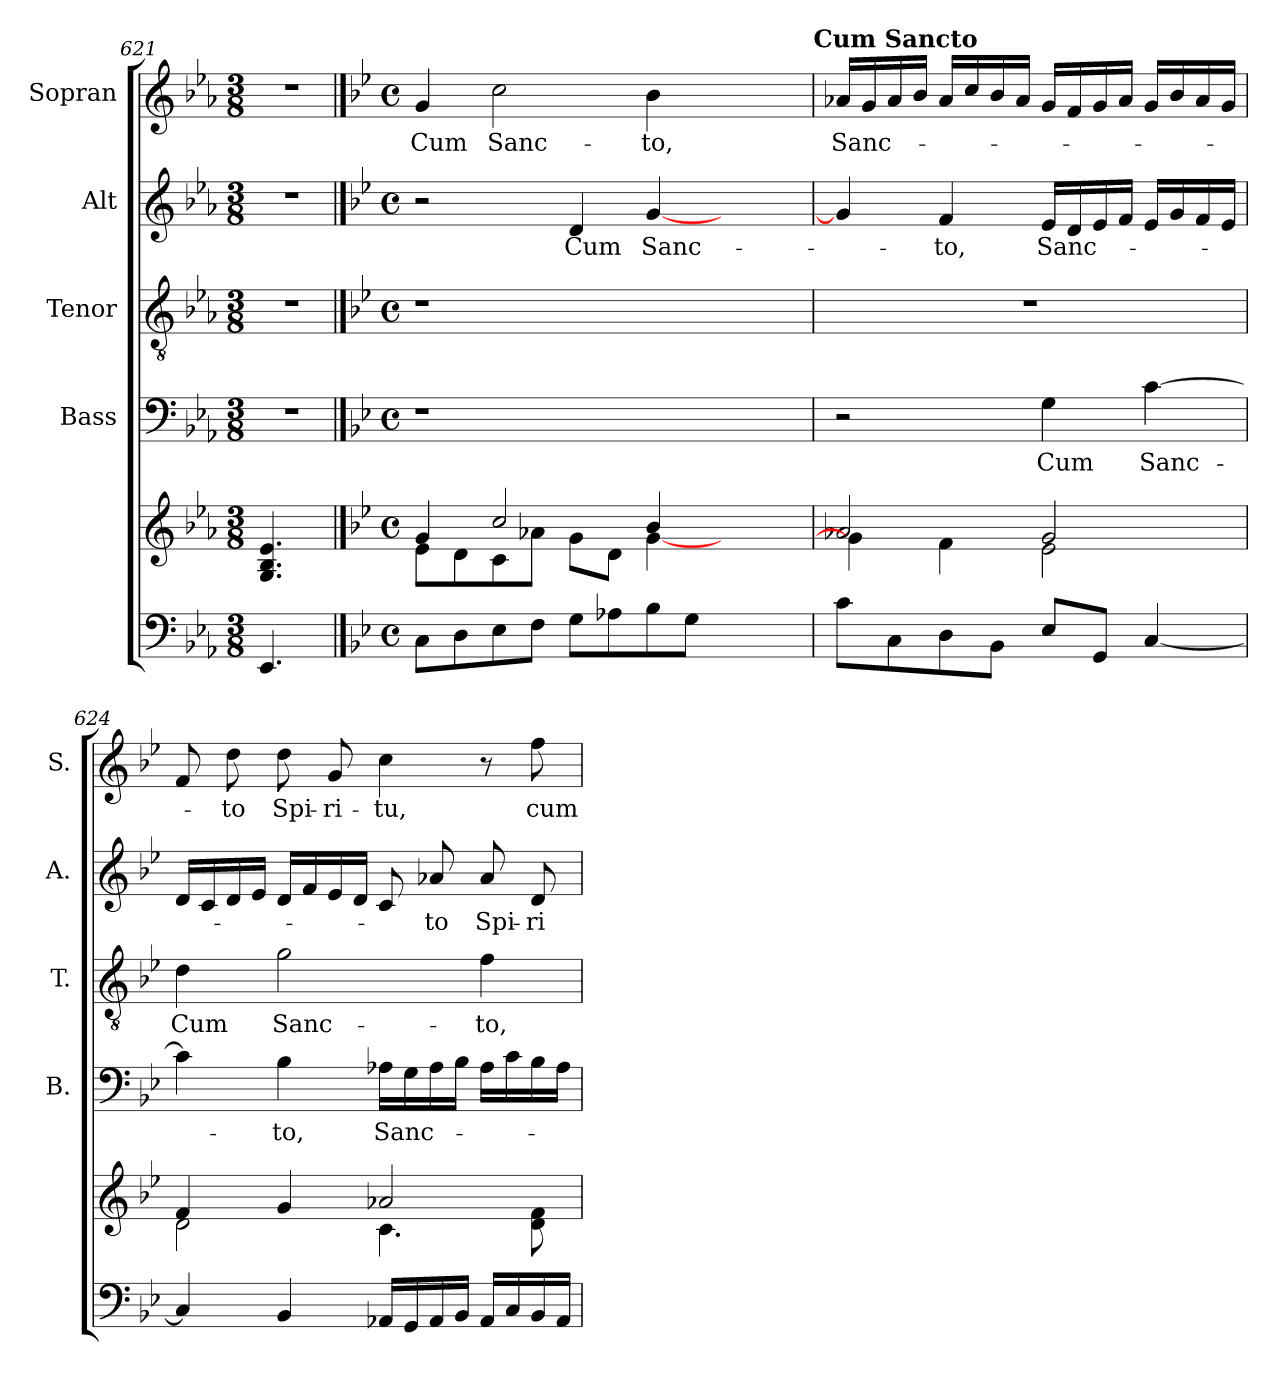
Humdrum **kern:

**kern	**kern	**kern	**text	**kern	**text	**kern	**text	**kern	**text
*part5	*part5	*part4	*part4	*part3	*part3	*part2	*part2	*part1	*part1
*staff6	*staff5	*staff4	*staff4	*staff3	*staff3	*staff2	*staff2	*staff1	*staff1
*	*	*I"Bass	*	*I"Tenor	*	*I"Alt	*	*I"Sopran	*
*	*	*I'B.	*	*I'T.	*	*I'A.	*	*I'S.	*
*clefF4	*clefG2	*clefF4	*	*clefGv2	*	*clefG2	*	*clefG2	*
*k[b-e-a-]	*k[b-e-a-]	*k[b-e-a-]	*	*k[b-e-a-]	*	*k[b-e-a-]	*	*k[b-e-a-]	*
*E-:	*E-:	*E-:	*	*E-:	*	*E-:	*	*E-:	*
*M3/8	*M3/8	*M3/8	*	*M3/8	*	*M3/8	*	*M3/8	*
=621	=621	=621	=621	=621	=621	=621	=621	=621	=621
4.EE-/	4.G/ 4.B-/ 4.e-/	4.r	.	4.r	.	4.r	.	4.r	.
!!LO:PB:g=z
==622	==622	==622	==622	==622	==622	==622	==622	==622	==622
*k[b-e-]	*k[b-e-]	*k[b-e-]	*	*k[b-e-]	*	*k[b-e-]	*	*k[b-e-]	*
*B-:	*B-:	*B-:	*	*B-:	*	*B-:	*	*B-:	*
*M4/4	*M4/4	*M4/4	*	*M4/4	*	*M4/4	*	*M4/4	*
*met(c)	*met(c)	*met(c)	*	*met(c)	*	*met(c)	*	*met(c)	*
*	*^	*	*	*	*	*	*	*	*
!	!	!	!	!	!	!	!	!	!	!LO:LY:b
8C\L	4g/	8e-\L	1r	.	1r	.	2r	.	4g/	Cum
8D\	.	8d\	.	.	.	.	.	.	.	.
!	!	!	!	!	!	!	!	!	!	!LO:LY:b
8E-\	2cc/	8c\	.	.	.	.	.	.	2cc\	Sanc-
8F\J	.	8a-X\J	.	.	.	.	.	.	.	.
!	!	!	!	!	!	!	!	!LO:LY:b	!	!
8G\L	.	8g\L	.	.	.	.	4d/	Cum	.	.
8A-X\	.	8d\J	.	.	.	.	.	.	.	.
!	!	!	!	!	!	!	!	!LO:LY:b	!	!LO:LY:b
8B-\	4b-/	[<4g\	.	.	.	.	[4g/	Sanc-	4b-\	-to,
8G\J	.	.	.	.	.	.	.	.	.	.
2ryy	2ryy	2ryy	2ryy	.	2ryy	.	2ryy	.	2ryy	.
!	!	!	!	!	!	!	!	!	!LO:TX:a:B:t=Cum Sancto	!
=623	=623	=623	=623	=623	=623	=623	=623	=623	=623	=623
!	!	!	!	!	!	!	!	!	!	!LO:LY:b
8c\L	2a-X/	4g\]	2r	.	1r	.	4g/]	.	16a-X/LL	Sanc-
.	.	.	.	.	.	.	.	.	16g/	.
8C\	.	.	.	.	.	.	.	.	16a-/	.
.	.	.	.	.	.	.	.	.	16b-/JJ	.
!	!	!	!	!	!	!	!	!LO:LY:b	!	!
8D\	.	4f\	.	.	.	.	4f/	-to,	16a-/LL	.
.	.	.	.	.	.	.	.	.	16cc/	.
8BB-\J	.	.	.	.	.	.	.	.	16b-/	.
.	.	.	.	.	.	.	.	.	16a-/JJ	.
!	!	!	!	!LO:LY:b	!	!	!	!LO:LY:b	!	!
8E-/L	2g/	2e-\	4G\	Cum	.	.	16e-/LL	Sanc-	16g/LL	.
.	.	.	.	.	.	.	16d/	.	16f/	.
8GG/J	.	.	.	.	.	.	16e-/	.	16g/	.
.	.	.	.	.	.	.	16f/JJ	.	16a-/JJ	.
!	!	!	!	!LO:LY:b	!	!	!	!	!	!
[4C/	.	.	[4c\	Sanc-	.	.	16e-/LL	.	16g/LL	.
.	.	.	.	.	.	.	16g/	.	16b-/	.
.	.	.	.	.	.	.	16f/	.	16a-/	.
.	.	.	.	.	.	.	16e-/JJ	.	16g/JJ	.
=624	=624	=624	=624	=624	=624	=624	=624	=624	=624	=624
!	!	!	!	!	!	!LO:LY:b	!	!	!	!
4C/]	4f/	2d\	4c\]	.	4d\	Cum	16d/LL	.	8f/	.
.	.	.	.	.	.	.	16c/	.	.	.
!	!	!	!	!	!	!	!	!	!	!LO:LY:b
.	.	.	.	.	.	.	16d/	.	8dd\	-to
.	.	.	.	.	.	.	16e-/JJ	.	.	.
!	!	!	!	!LO:LY:b	!	!LO:LY:b	!	!	!	!LO:LY:b
4BB-/	4g/	.	4B-\	-to,	2g\	Sanc-	16d/LL	.	8dd\	Spi-
.	.	.	.	.	.	.	16f/	.	.	.
!	!	!	!	!	!	!	!	!	!	!LO:LY:b
.	.	.	.	.	.	.	16e-/	.	8g/	-ri-
.	.	.	.	.	.	.	16d/JJ	.	.	.
!	!	!	!	!LO:LY:b	!	!	!	!	!	!LO:LY:b
16AA-X/LL	2a-X/	4.c\	16A-X\LL	Sanc-	.	.	8c/	.	4cc\	-tu,
16GG/	.	.	16G\	.	.	.	.	.	.	.
!	!	!	!	!	!	!	!	!LO:LY:b	!	!
16AA-/	.	.	16A-\	.	.	.	8a-X/	-to	.	.
16BB-/JJ	.	.	16B-\JJ	.	.	.	.	.	.	.
!	!	!	!	!	!	!LO:LY:b	!	!LO:LY:b	!	!
16AA-/LL	.	.	16A-\LL	.	4f\	-to,	8a-/	Spi-	8r	.
16C/	.	.	16c\	.	.	.	.	.	.	.
!	!	!	!	!	!	!	!	!LO:LY:b	!	!LO:LY:b
16BB-/	.	8d\ 8f\	16B-\	.	.	.	8d/	-ri-	8ff\	cum
16AA-/JJ	.	.	16A-\JJ	.	.	.	.	.	.	.
*	*v	*v	*	*	*	*	*	*	*	*
=	=	=	=	=	=	=	=	=	=
*-	*-	*-	*-	*-	*-	*-	*-	*-	*-
